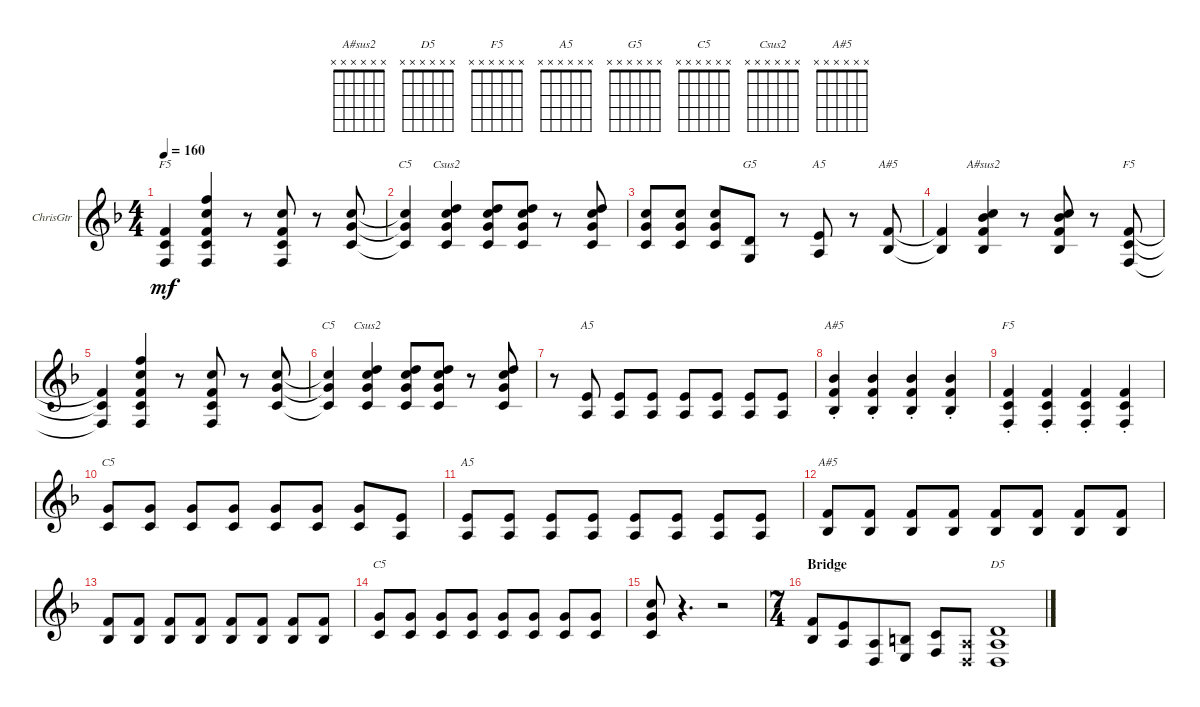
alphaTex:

\defaultSystemsLayout 4
\bracketExtendMode groupsimilarinstruments
\firstSystemTrackNameOrientation horizontal
\otherSystemsTrackNameOrientation horizontal
\track ("Rhythm Guitar" "ChrisGtr") {instrument distortionguitar}
\staff {score}
\tuning (E4 B3 G3 D3 A2 D2)
\chord ("A#sus2" x x x x x x)
\chord ("D5" x x x x x x)
\chord ("F5" x x x x x x)
\chord ("A5" x x x x x x)
\chord ("G5" x x x x x x)
\chord ("C5" x x x x x x)
\chord ("Csus2" x x x x x x)
\chord ("A#5" x x x x x x)
\ts (4 4)
\tempo 160
\clef g2
\ks dminor
(3.6{t} 3.5{t} 3.4{t}).4{ch "F5" dy mf} (3.6 3.5 3.4 5.3 6.2).4 r.8 (5.3 3.4 3.5 3.6).8 r.8 (3.5 5.4 5.3).8 |
(5.3{t} 5.4{t} 3.5{t}).4{ch "C5"} (3.5 5.4 5.3 3.2).4{ch "Csus2"} (3.5 5.4 5.3 3.2).8 (3.2 5.3 5.4 3.5).8 r.8 (3.5 5.4 5.3 3.2).8 |
(3.5 5.4 5.3).8 (5.3 5.4 3.5).8 (5.3 5.4 3.5).8 (5.6 5.5).8{ch "G5"} r.8 (0.5 2.4).8{ch "A5"} r.8 (1.5 3.4).8{ch "A#5"} |
(1.5{t} 3.4{t}).4 (1.5 3.4 3.3 1.2).4{ch "A#sus2"} r.8 (1.5 3.4 3.3 1.2).8 r.8 (3.6 3.5 3.4).8{ch "F5"} |
(3.6{t} 3.5{t} 3.4{t}).4 (3.6 3.5 3.4 5.3 6.2).4 r.8 (5.3 3.4 3.5 3.6).8 r.8 (3.5 5.4 5.3).8 |
(5.3{t} 5.4{t} 3.5{t}).4{ch "C5"} (3.5 5.4 5.3 3.2).4{ch "Csus2"} (3.5 5.4 5.3 3.2).8 (3.2 5.3 5.4 3.5).8 r.8 (3.5 5.4 5.3 3.2).8 |
r.8 (0.5 2.4).8{ch "A5"} (0.5 2.4).8 (0.5 2.4).8 (0.5 2.4).8 (0.5 2.4).8 (0.5 2.4).8 (0.5 2.4).8 |
(1.5 3.4 3.3{st}).4{ch "A#5"} (1.5 3.4{st} 3.3).4 (1.5{st} 3.4{st} 3.3{st}).4 (1.5{st} 3.4{st} 3.3{st}).4 |
(3.6{st} 3.4{st} 3.5{st}).4{ch "F5"} (3.6{st} 3.4{st} 3.5{st}).4 (3.6{st} 3.4{st} 3.5{st}).4 (3.6{st} 3.4{st} 3.5{st}).4 |
(3.5 5.4).8{ch "C5"} (3.5 5.4).8 (3.5 5.4).8 (3.5 5.4).8 (3.5 5.4).8 (3.5 5.4).8 (3.5 5.4).8 (0.5 2.4).8 |
(0.5 2.4).8{ch "A5"} (0.5 2.4).8 (0.5 2.4).8 (0.5 2.4).8 (0.5 2.4).8 (0.5 2.4).8 (0.5 2.4).8 (0.5 2.4).8 |
(1.5{pm} 3.4{pm}).8{ch "A#5"} (1.5{pm} 3.4{pm}).8 (1.5{pm} 3.4{pm}).8 (1.5{pm} 3.4{pm}).8 (1.5{pm} 3.4{pm}).8 (1.5{pm} 3.4{pm}).8 (1.5{pm} 3.4{pm}).8 (1.5{pm} 3.4{pm}).8 |
(1.5{pm} 3.4{pm}).8 (1.5{pm} 3.4{pm}).8 (1.5{pm} 3.4{pm}).8 (1.5{pm} 3.4{pm}).8 (1.5{pm} 3.4{pm}).8 (1.5{pm} 3.4{pm}).8 (1.5{pm} 3.4{pm}).8 (1.5{pm} 3.4{pm}).8 |
(3.5{pm} 5.4{pm}).8{ch "C5"} (3.5{pm} 5.4{pm}).8 (3.5{pm} 5.4{pm}).8 (3.5{pm} 5.4{pm}).8 (3.5{pm} 5.4{pm}).8 (3.5{pm} 5.4{pm}).8 (3.5{pm} 5.4{pm}).8 (3.5{pm} 5.4{pm}).8 |
(3.5 5.4 5.3).8 r.4{d} r.2 |
\ts (7 4)
\beaming (8 4 4 4 2)
\section ("" "Bridge")
(8.6 8.5).8 (7.5 7.6).8 (0.6{pm} 0.5{pm}).8 (2.6 2.5).8 (3.5 3.6).8 (0.6{x} 0.5{x}).8 (0.6 0.5 0.4).1{ch "D5"}
